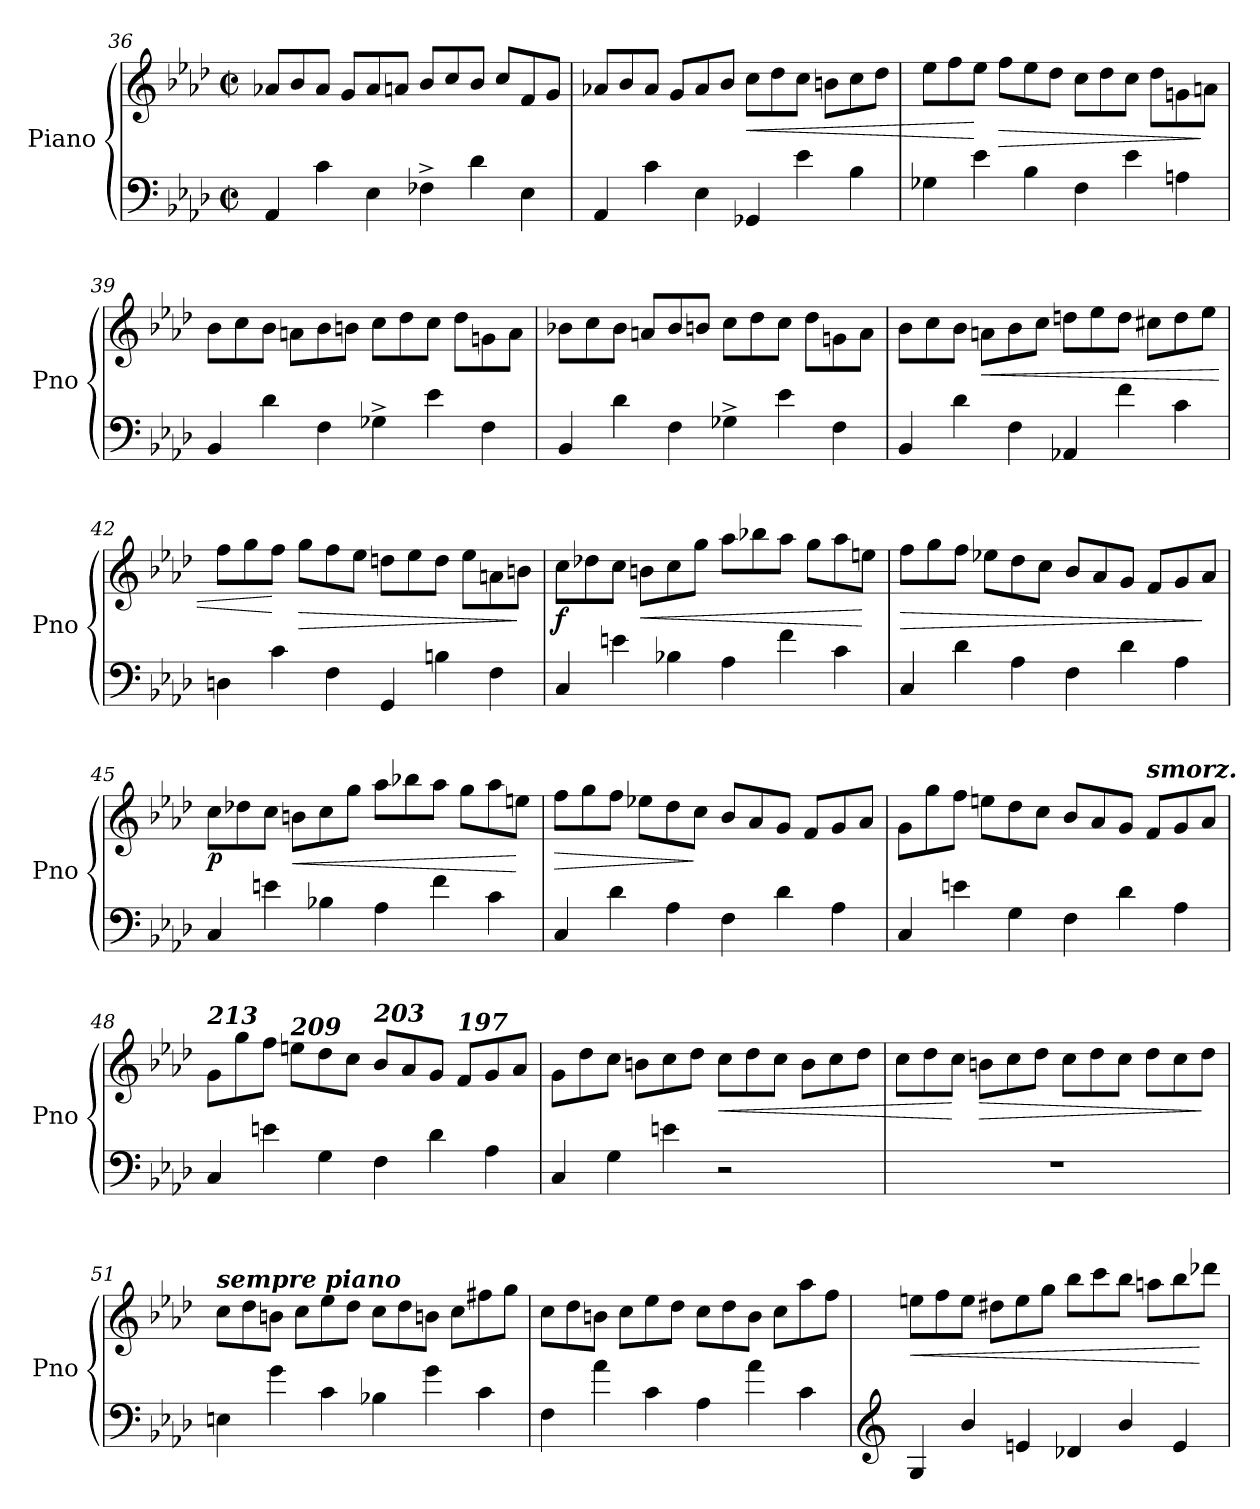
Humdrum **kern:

**kern	**kern	**dynam
*part1	*part1	*part1
*staff2	*staff1	*staff1/2
*I"Piano	*	*
*I'Pno	*	*
*clefF4	*clefG2	*
*k[b-e-a-d-]	*k[b-e-a-d-]	*
*M4/4	*M4/4	*
*met(c|)	*met(c|)	*
*Xtuplet	*Xtuplet	*
=36	=36	=36
!	!	!LO:DY:b
6AA-/	12a-X/L	other-dynamics
.	12b-/	.
6c\	12a-/J	.
.	12g/L	.
6E-\	12a-/	.
.	12an/J	.
6F-X^\	12b-/L	.
.	12cc/	.
6d-\	12b-/J	.
.	12cc/L	.
6E-\	12f/	.
.	12g/J	.
=37	=37	=37
6AA-/	12a-X/L	.
.	12b-/	.
6c\	12a-/J	.
.	12g/L	.
6E-\	12a-/	.
.	12b-/J	.
!	!	!LO:HP:b
6GG-X/	12cc\L	<
.	12dd-\	.
6e-\	12cc\J	.
.	12bn\L	.
6B-\	12cc\	.
.	12dd-\J	.
!!LO:PB:g=z
=38	=38	=38
6G-X\	12ee-\L	.
.	12ff\	.
6e-\	12ee-\J	[
!	!	!LO:HP:b
.	12ff\L	>
6B-\	12ee-\	.
.	12dd-\J	.
6F\	12cc\L	.
.	12dd-\	.
6e-\	12cc\J	.
.	12dd-\L	.
6An\	12gn\	.
.	12an\J	]
=39	=39	=39
6BB-/	12b-\L	.
.	12cc\	.
6d-\	12b-\J	.
.	12an\L	.
6F\	12b-\	.
.	12bn\J	.
!	!	!LO:DY:b
6G-X^\	12cc\L	other-dynamics
.	12dd-\	.
6e-\	12cc\J	.
.	12dd-\L	.
6F\	12gn\	.
.	12a\J	.
=40	=40	=40
6BB-/	12b-X\L	.
.	12cc\	.
6d-\	12b-\J	.
.	12an/L	.
6F\	12b-/	.
.	12bn/J	.
6G-X^\	12cc\L	.
.	12dd-\	.
6e-\	12cc\J	.
.	12dd-\L	.
6F\	12gn\	.
.	12a\J	.
!!LO:LB:g=z
=41	=41	=41
6BB-/	12b-\L	.
.	12cc\	.
6d-\	12b-\J	.
!	!	!LO:HP:b
.	12an\L	<
6F\	12b-\	.
.	12cc\J	.
6AA-X/	12ddn\L	.
.	12ee-\	.
6f\	12dd\J	.
.	12cc#X\L	.
6c\	12dd\	.
.	12ee-\J	.
=42	=42	=42
6Dn\	12ff\L	.
.	12gg\	.
6c\	12ff\J	[
!	!	!LO:HP:b
.	12gg\L	>
6F\	12ff\	.
.	12ee-\J	.
6GG/	12ddn\L	.
.	12ee-\	.
6Bn\	12dd\J	.
.	12ee-\L	.
6F\	12an\	.
.	12bn\J	]
=43	=43	=43
!	!	!LO:DY:b
6C/	12cc\L	f
.	12dd-X\	.
6en\	12cc\J	.
!	!	!LO:HP:b
.	12bn\L	<
6B-X\	12cc\	.
.	12gg\J	.
6A-\	12aa-\L	.
.	12bb-X\	.
6f\	12aa-\J	.
.	12gg\L	.
6c\	12aa-\	.
.	12een\J	[
!!LO:LB:g=z
=44	=44	=44
!	!	!LO:HP:b
6C/	12ff\L	>
.	12gg\	.
6d-\	12ff\J	.
.	12ee-X\L	.
6A-\	12dd-\	.
.	12cc\J	.
6F\	12b-/L	.
.	12a-/	.
6d-\	12g/J	.
.	12f/L	.
6A-\	12g/	.
.	12a-/J	]
=45	=45	=45
!	!	!LO:DY:b
6C/	12cc\L	p
.	12dd-X\	.
6en\	12cc\J	.
!	!	!LO:HP:b
.	12bn\L	<
6B-X\	12cc\	.
.	12gg\J	.
6A-\	12aa-\L	.
.	12bb-X\	.
6f\	12aa-\J	.
.	12gg\L	.
6c\	12aa-\	.
.	12een\J	[
=46	=46	=46
!	!	!LO:HP:b
6C/	12ff\L	>
.	12gg\	.
6d-\	12ff\J	.
.	12ee-X\L	.
6A-\	12dd-\	.
.	12cc\J	]
6F\	12b-/L	.
.	12a-/	.
6d-\	12g/J	.
.	12f/L	.
6A-\	12g/	.
.	12a-/J	.
!!LO:LB:g=z
=47	=47	=47
6C/	12g\L	.
.	12gg\	.
6en\	12ff\J	.
.	12een\L	.
6G\	12dd-\	.
.	12cc\J	.
6F\	12b-/L	.
.	12a-/	.
6d-\	12g/J	.
!	!LO:TX:a:Bi:t=smorz.	!
.	12f/L	.
6A-\	12g/	.
.	12a-/J	.
=48	=48	=48
!	!LO:TX:a:Bi:t=213	!
6C/	12g\L	.
.	12gg\	.
6en\	12ff\J	.
!	!LO:TX:a:Bi:t=209	!
.	12een\L	.
6G\	12dd-\	.
.	12cc\J	.
!	!LO:TX:a:Bi:t=203	!
6F\	12b-/L	.
.	12a-/	.
6d-\	12g/J	.
!	!LO:TX:a:Bi:t=197	!
.	12f/L	.
6A-\	12g/	.
.	12a-/J	.
=49	=49	=49
6C/	12g\L	.
.	12dd-\	.
6G\	12cc\J	.
.	12bn\L	.
6en\	12cc\	.
.	12dd-\J	.
!	!	!LO:HP:b
2r	12cc\L	<
.	12dd-\	.
.	12cc\J	.
.	12b\L	.
.	12cc\	.
.	12dd-\J	.
=50	=50	=50
1r	12cc\L	.
.	12dd-\	.
.	12cc\J	[
!	!	!LO:HP:b
.	12bn\L	>
.	12cc\	.
.	12dd-\J	.
.	12cc\L	.
.	12dd-\	.
.	12cc\J	.
.	12dd-\L	.
.	12cc\	.
.	12dd-\J	]
!!LO:LB:g=z
=51	=51	=51
!	!LO:TX:a:Bi:t=sempre piano	!
6En\	12cc\L	.
.	12dd-\	.
6g\	12bn\J	.
.	12cc\L	.
6c\	12ee-\	.
.	12dd-\J	.
6B-X\	12cc\L	.
.	12dd-\	.
6g\	12bn\J	.
.	12cc\L	.
6c\	12ff#X\	.
.	12gg\J	.
=52	=52	=52
6F\	12cc\L	.
.	12dd-\	.
6a-\	12bn\J	.
.	12cc\L	.
6c\	12ee-\	.
.	12dd-\J	.
6A-\	12cc\L	.
.	12dd-\	.
6a-\	12b\J	.
.	12cc\L	.
6c\	12aa-\	.
.	12ff\J	.
=53	=53	=53
*clefG2	*	*
!	!	!LO:HP:b
6G/	12een\L	<
.	12ff\	.
6b-/	12ee\J	.
.	12dd#X\L	.
6en/	12ee\	.
.	12gg\J	.
6d-X/	12bb-\L	.
.	12ccc\	.
6b-/	12bb-\J	.
.	12aan\L	.
6e/	12bb-\	.
.	12ddd-X\J	[
=	=	=
*-	*-	*-
